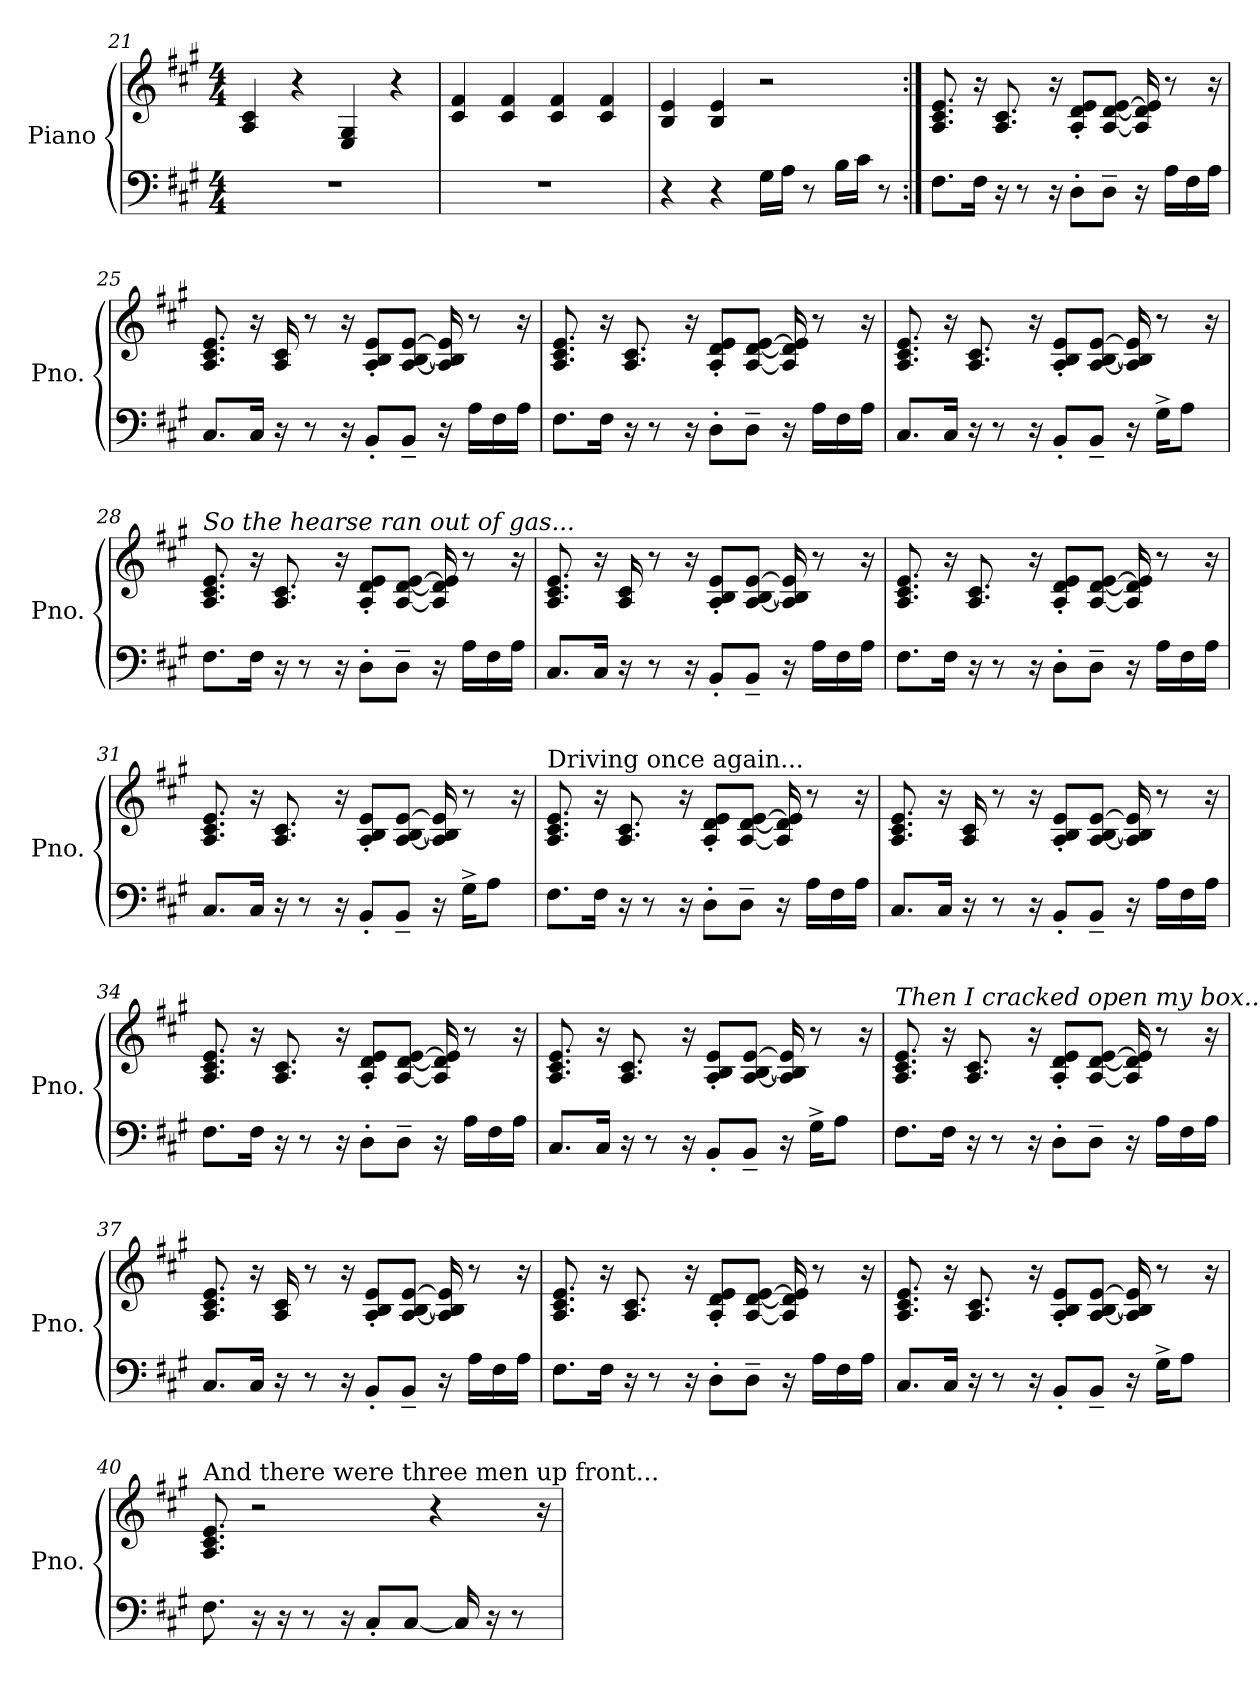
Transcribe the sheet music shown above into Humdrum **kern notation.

**kern	**kern
*part1	*part1
*staff2	*staff1
*I"Piano	*
*I'Pno.	*
*clefF4	*clefG2
*k[f#c#g#]	*k[f#c#g#]
*M4/4	*M4/4
=21	=21
1r	4A/ 4c#/
.	4r
.	4E/ 4G#/
.	4r
=22	=22
1r	4c#/ 4f#/
.	4c#/ 4f#/
.	4c#/ 4f#/
.	4c#/ 4f#/
!!LO:LB:g=z
=23	=23
4r	4B/ 4e/
4r	4B/ 4e/
16G#\LL	2r
16A\JJ	.
8r	.
16B\LL	.
16c#\JJ	.
8r	.
=24:|!	=24:|!
8.F#\L	8.A/ 8.c#/ 8.e/
16F#\Jk	16r
16r	8.A/ 8.c#/
8r	.
16r	16r
8D'\L	8A/' 8d/' 8e/'L
8D~\J	[8A/ [8d/ [8e/J
16r	16A/] 16d/] 16e/]
16A\LL	8r
16F#\	.
16A\JJ	16r
=25	=25
8.C#/L	8.A/ 8.c#/ 8.e/
16C#/Jk	16r
16r	16A/ 16c#/
8r	8r
16r	16r
8BB'/L	8A/' 8B/' 8e/'L
8BB~/J	[8A/ [8B/ [8e/J
16r	16A/] 16B/] 16e/]
16A\LL	8r
16F#\	.
16A\JJ	16r
!!LO:LB:g=z
=26	=26
8.F#\L	8.A/ 8.c#/ 8.e/
16F#\Jk	16r
16r	8.A/ 8.c#/
8r	.
16r	16r
8D'\L	8A/' 8d/' 8e/'L
8D~\J	[8A/ [8d/ [8e/J
16r	16A/] 16d/] 16e/]
16A\LL	8r
16F#\	.
16A\JJ	16r
=27	=27
8.C#/L	8.A/ 8.c#/ 8.e/
16C#/Jk	16r
16r	8.A/ 8.c#/
8r	.
16r	16r
8BB'/L	8A/' 8B/' 8e/'L
8BB~/J	[8A/ [8B/ [8e/J
16r	16A/] 16B/] 16e/]
16G#^\KL	8r
8A\J	.
.	16r
=28	=28
!	!LO:TX:a:i:t=So the hearse ran out of gas...
8.F#\L	8.A/ 8.c#/ 8.e/
16F#\Jk	16r
16r	8.A/ 8.c#/
8r	.
16r	16r
8D'\L	8A/' 8d/' 8e/'L
8D~\J	[8A/ [8d/ [8e/J
16r	16A/] 16d/] 16e/]
16A\LL	8r
16F#\	.
16A\JJ	16r
!!LO:LB:g=z
=29	=29
8.C#/L	8.A/ 8.c#/ 8.e/
16C#/Jk	16r
16r	16A/ 16c#/
8r	8r
16r	16r
8BB'/L	8A/' 8B/' 8e/'L
8BB~/J	[8A/ [8B/ [8e/J
16r	16A/] 16B/] 16e/]
16A\LL	8r
16F#\	.
16A\JJ	16r
=30	=30
8.F#\L	8.A/ 8.c#/ 8.e/
16F#\Jk	16r
16r	8.A/ 8.c#/
8r	.
16r	16r
8D'\L	8A/' 8d/' 8e/'L
8D~\J	[8A/ [8d/ [8e/J
16r	16A/] 16d/] 16e/]
16A\LL	8r
16F#\	.
16A\JJ	16r
=31	=31
8.C#/L	8.A/ 8.c#/ 8.e/
16C#/Jk	16r
16r	8.A/ 8.c#/
8r	.
16r	16r
8BB'/L	8A/' 8B/' 8e/'L
8BB~/J	[8A/ [8B/ [8e/J
16r	16A/] 16B/] 16e/]
16G#^\KL	8r
8A\J	.
.	16r
!!LO:LB:g=z
=32	=32
!	!LO:TX:a:t=Driving once again...
8.F#\L	8.A/ 8.c#/ 8.e/
16F#\Jk	16r
16r	8.A/ 8.c#/
8r	.
16r	16r
8D'\L	8A/' 8d/' 8e/'L
8D~\J	[8A/ [8d/ [8e/J
16r	16A/] 16d/] 16e/]
16A\LL	8r
16F#\	.
16A\JJ	16r
=33	=33
8.C#/L	8.A/ 8.c#/ 8.e/
16C#/Jk	16r
16r	16A/ 16c#/
8r	8r
16r	16r
8BB'/L	8A/' 8B/' 8e/'L
8BB~/J	[8A/ [8B/ [8e/J
16r	16A/] 16B/] 16e/]
16A\LL	8r
16F#\	.
16A\JJ	16r
=34	=34
8.F#\L	8.A/ 8.c#/ 8.e/
16F#\Jk	16r
16r	8.A/ 8.c#/
8r	.
16r	16r
8D'\L	8A/' 8d/' 8e/'L
8D~\J	[8A/ [8d/ [8e/J
16r	16A/] 16d/] 16e/]
16A\LL	8r
16F#\	.
16A\JJ	16r
!!LO:PB:g=z
=35	=35
8.C#/L	8.A/ 8.c#/ 8.e/
16C#/Jk	16r
16r	8.A/ 8.c#/
8r	.
16r	16r
8BB'/L	8A/' 8B/' 8e/'L
8BB~/J	[8A/ [8B/ [8e/J
16r	16A/] 16B/] 16e/]
16G#^\KL	8r
8A\J	.
.	16r
=36	=36
!	!LO:TX:a:i:t=Then I cracked open my box...
8.F#\L	8.A/ 8.c#/ 8.e/
16F#\Jk	16r
16r	8.A/ 8.c#/
8r	.
16r	16r
8D'\L	8A/' 8d/' 8e/'L
8D~\J	[8A/ [8d/ [8e/J
16r	16A/] 16d/] 16e/]
16A\LL	8r
16F#\	.
16A\JJ	16r
=37	=37
8.C#/L	8.A/ 8.c#/ 8.e/
16C#/Jk	16r
16r	16A/ 16c#/
8r	8r
16r	16r
8BB'/L	8A/' 8B/' 8e/'L
8BB~/J	[8A/ [8B/ [8e/J
16r	16A/] 16B/] 16e/]
16A\LL	8r
16F#\	.
16A\JJ	16r
!!LO:LB:g=z
=38	=38
8.F#\L	8.A/ 8.c#/ 8.e/
16F#\Jk	16r
16r	8.A/ 8.c#/
8r	.
16r	16r
8D'\L	8A/' 8d/' 8e/'L
8D~\J	[8A/ [8d/ [8e/J
16r	16A/] 16d/] 16e/]
16A\LL	8r
16F#\	.
16A\JJ	16r
=39	=39
8.C#/L	8.A/ 8.c#/ 8.e/
16C#/Jk	16r
16r	8.A/ 8.c#/
8r	.
16r	16r
8BB'/L	8A/' 8B/' 8e/'L
8BB~/J	[8A/ [8B/ [8e/J
16r	16A/] 16B/] 16e/]
16G#^\KL	8r
8A\J	.
.	16r
=40	=40
!	!LO:TX:a:t=And there were three men up front...
8.F#\	8.A/ 8.c#/ 8.e/
16r	2r
16r	.
8r	.
16r	.
8C#'/L	.
[8C#/J	.
.	4r
16C#/]	.
16r	.
8r	.
.	16r
=	=
*-	*-
